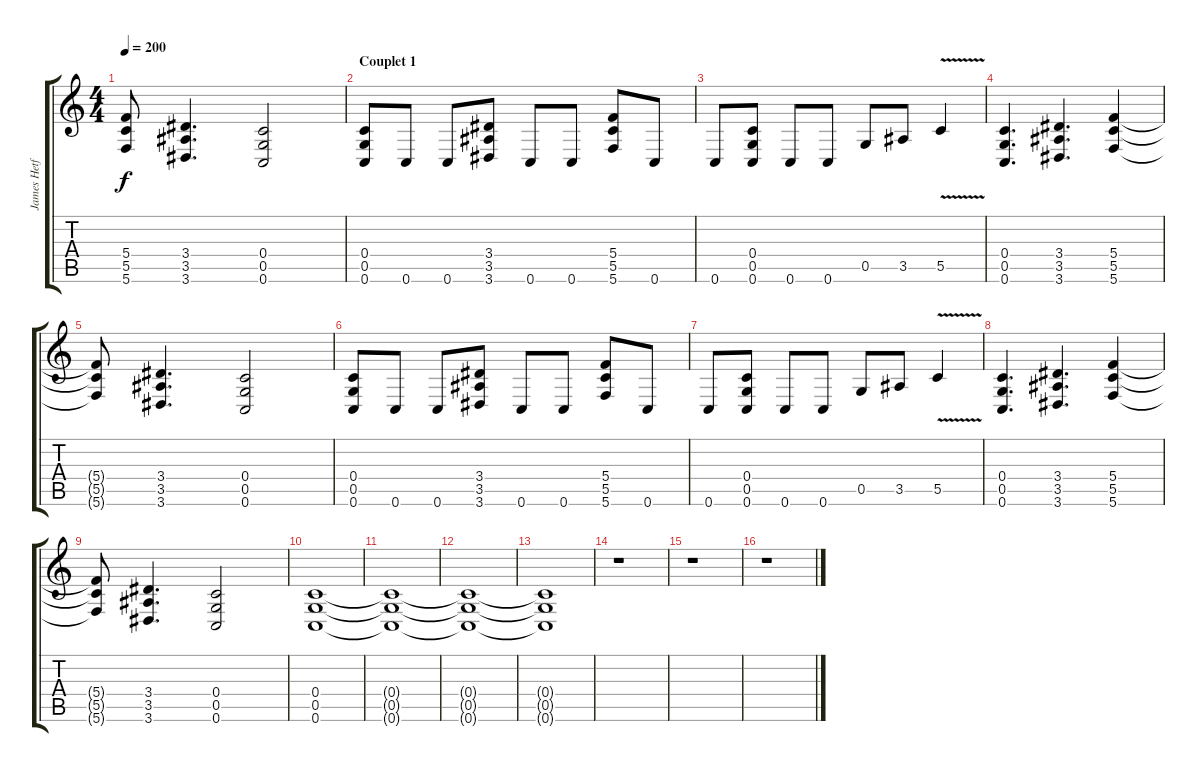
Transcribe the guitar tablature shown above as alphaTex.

\track ("James Hetfield" "James Hetf") {instrument distortionguitar}
\staff {score tabs}
\tuning (D4 A3 F3 C3 G2 C2) {hide}
\ts (4 4)
\tempo 200
\clef g2
\ks c
(5.4{t} 5.5{t} 5.6{t}).8{dy f} (3.4 3.5 3.6).4{d} (0.4 0.5 0.6).2 |
\section ("" "Couplet 1")
(0.4 0.5 0.6).8 0.6.8 0.6.8 (3.4 3.5 3.6).8 0.6.8 0.6.8 (5.4 5.5 5.6).8 0.6.8 |
0.6.8 (0.4 0.5 0.6).8 0.6.8 0.6.8 0.5.8 3.5.8 5.5{v}.4 |
(0.4 0.5 0.6).4{d} (3.4 3.5 3.6).4{d} (5.4 5.5 5.6).4 |
(5.4{t} 5.5{t} 5.6{t}).8 (3.4 3.5 3.6).4{d} (0.4 0.5 0.6).2 |
(0.4 0.5 0.6).8 0.6.8 0.6.8 (3.4 3.5 3.6).8 0.6.8 0.6.8 (5.4 5.5 5.6).8 0.6.8 |
0.6.8 (0.4 0.5 0.6).8 0.6.8 0.6.8 0.5.8 3.5.8 5.5{v}.4 |
(0.4 0.5 0.6).4{d} (3.4 3.5 3.6).4{d} (5.4 5.5 5.6).4 |
(5.4{t} 5.5{t} 5.6{t}).8 (3.4 3.5 3.6).4{d} (0.4 0.5 0.6).2 |
(0.4 0.5 0.6).1 |
(0.4{t} 0.5{t} 0.6{t}).1 |
(0.4{t} 0.5{t} 0.6{t}).1 |
(0.4{t} 0.5{t} 0.6{t}).1 |
r.1 |
r.1 |
r.1
